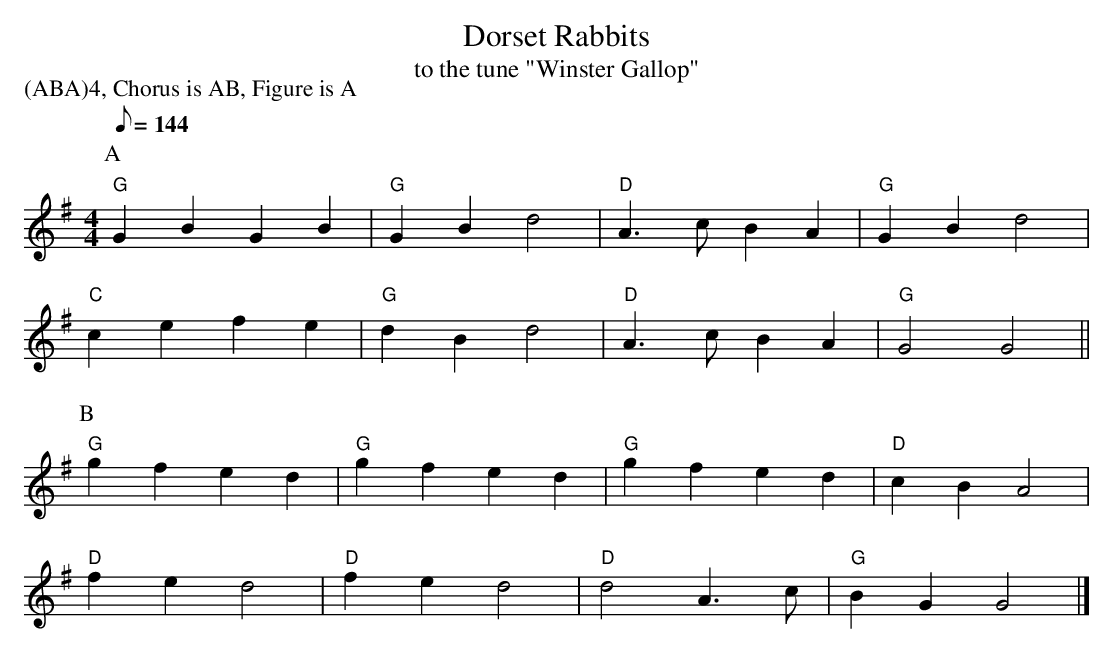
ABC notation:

X:1
T:Dorset Rabbits
T:to the tune "Winster Gallop"
M:4/4
L:1/8
P:(ABA)4, Chorus is AB, Figure is A
Q:144
K:G
P:A
"G"G2 B2 G2 B2|"G"G2 B2 d4|"D"A2>c2 B2 A2|"G"G2 B2 d4|
"C"c2 e2 f2 e2|"G"d2 B2 d4|"D"A2>c2 B2 A2|"G"G4 G4||
P:B
"G"g2 f2 e2 d2|"G"g2 f2 e2 d2|"G"g2 f2 e2 d2|"D"c2 B2 A4|
"D"f2 e2 d4|"D"f2 e2 d4|"D"d4 A2>c2|"G"B2 G2 G4|]
